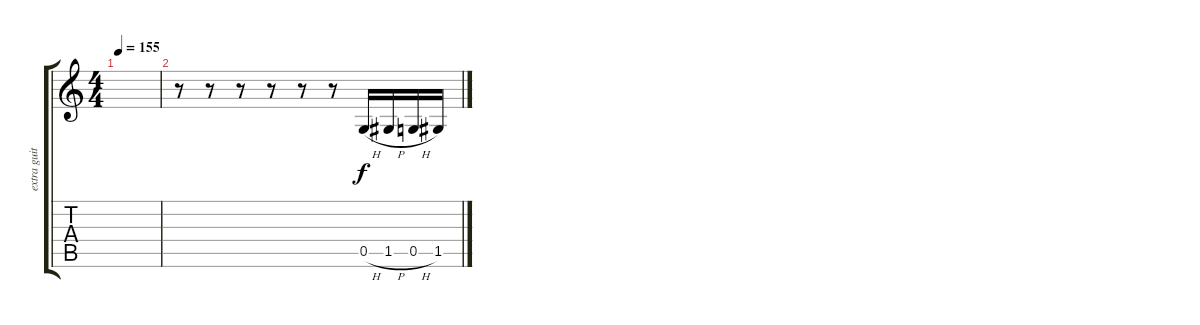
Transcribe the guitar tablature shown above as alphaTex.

\track ("extra guitar" "extra guit") {instrument distortionguitar}
\staff {score tabs}
\tuning (D4 A3 F3 C3 G2 C2) {hide}
\ts (4 4)
\tempo 155
\clef g2
\ks c
|
r.8 r.8 r.8 r.8 r.8 r.8 0.5{h}.16 1.5{h}.16 0.5{h}.16 1.5.16
